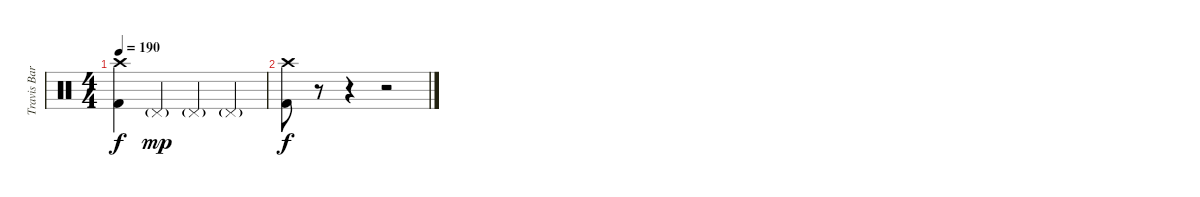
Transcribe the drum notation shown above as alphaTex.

\track ("Travis Barker" "Travis Bar") {instrument percussion}
\staff {score}
\articulation defaults
\ts (4 4)
\tempo 190
\clef neutral
\ks c
("Crash high (hit)" "Kick (hit) 2").4{dy f} "Pedal Hi-Hat (hit)"{g}.4{dy mp} "Pedal Hi-Hat (hit)"{g}.4 "Pedal Hi-Hat (hit)"{g}.4 |
("Crash high (hit)" "Kick (hit) 2").8{dy f} r.8 r.4 r.2
